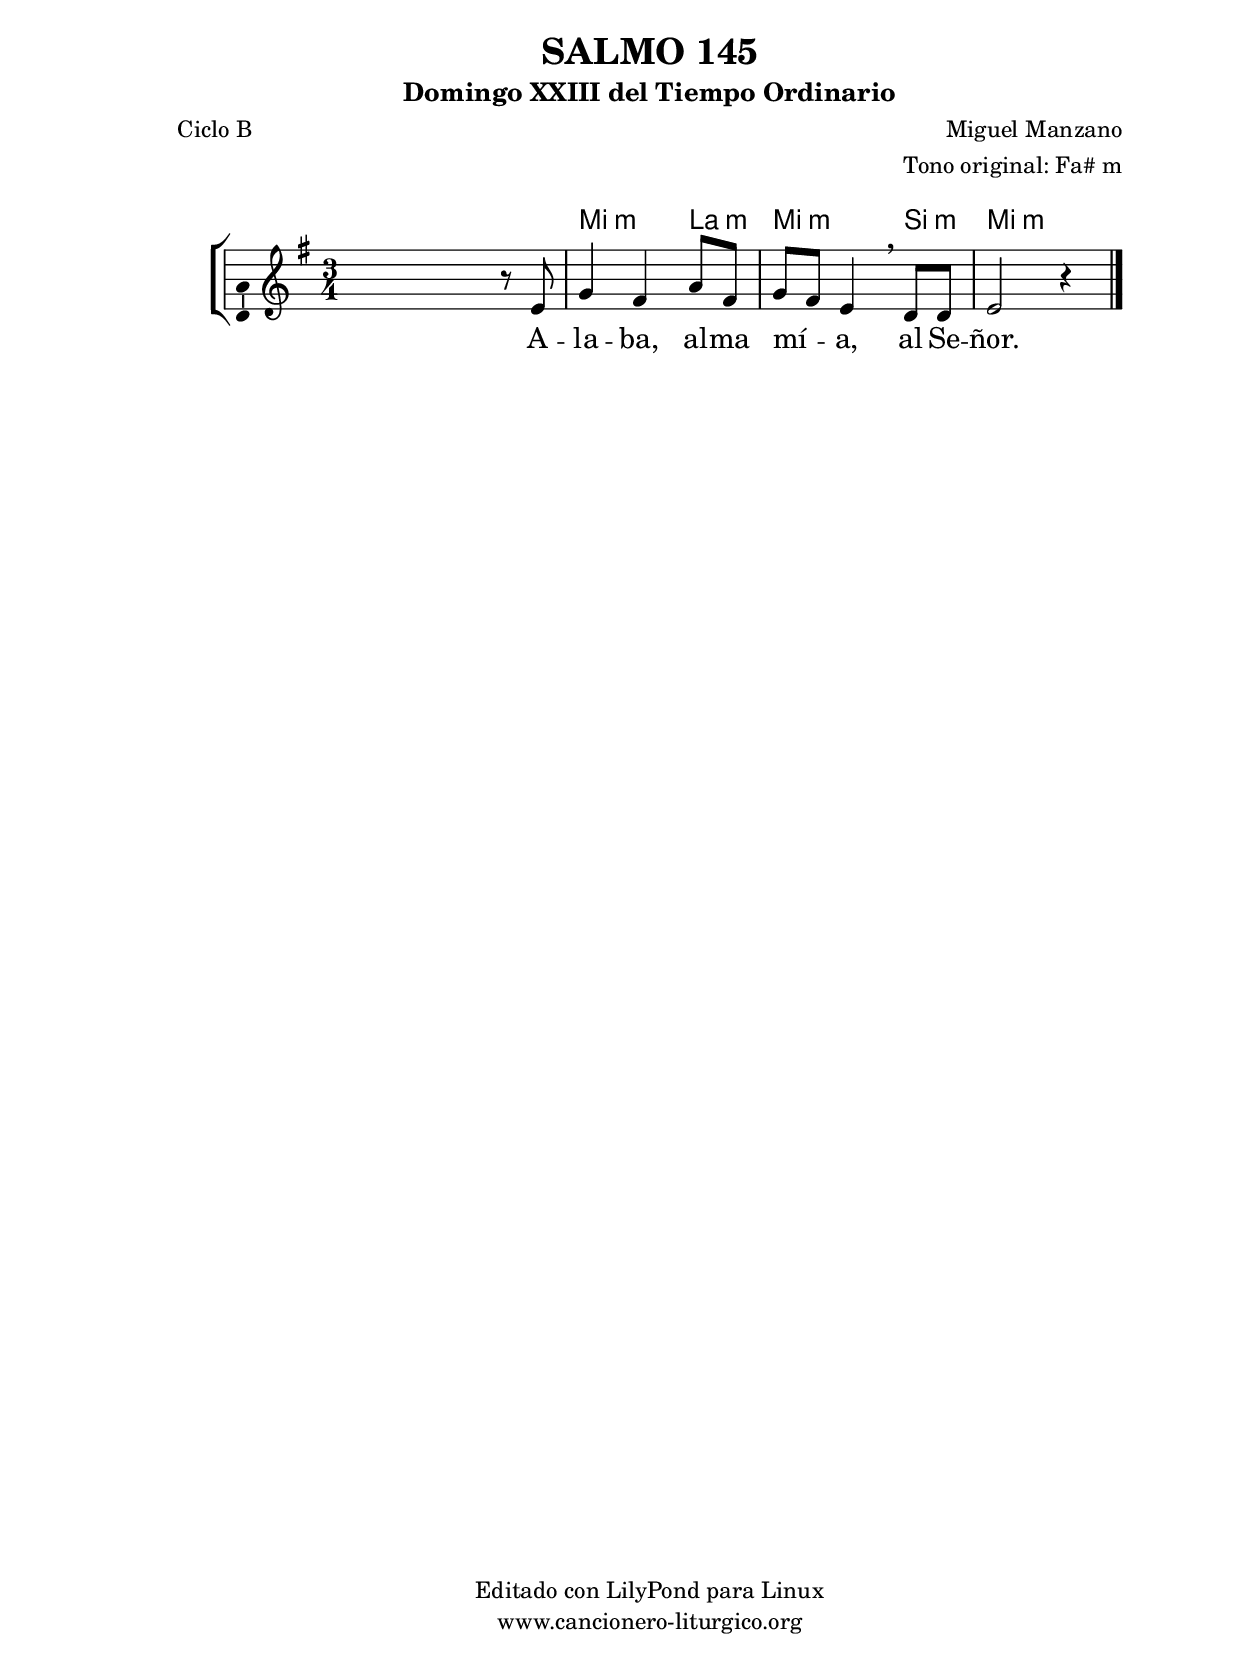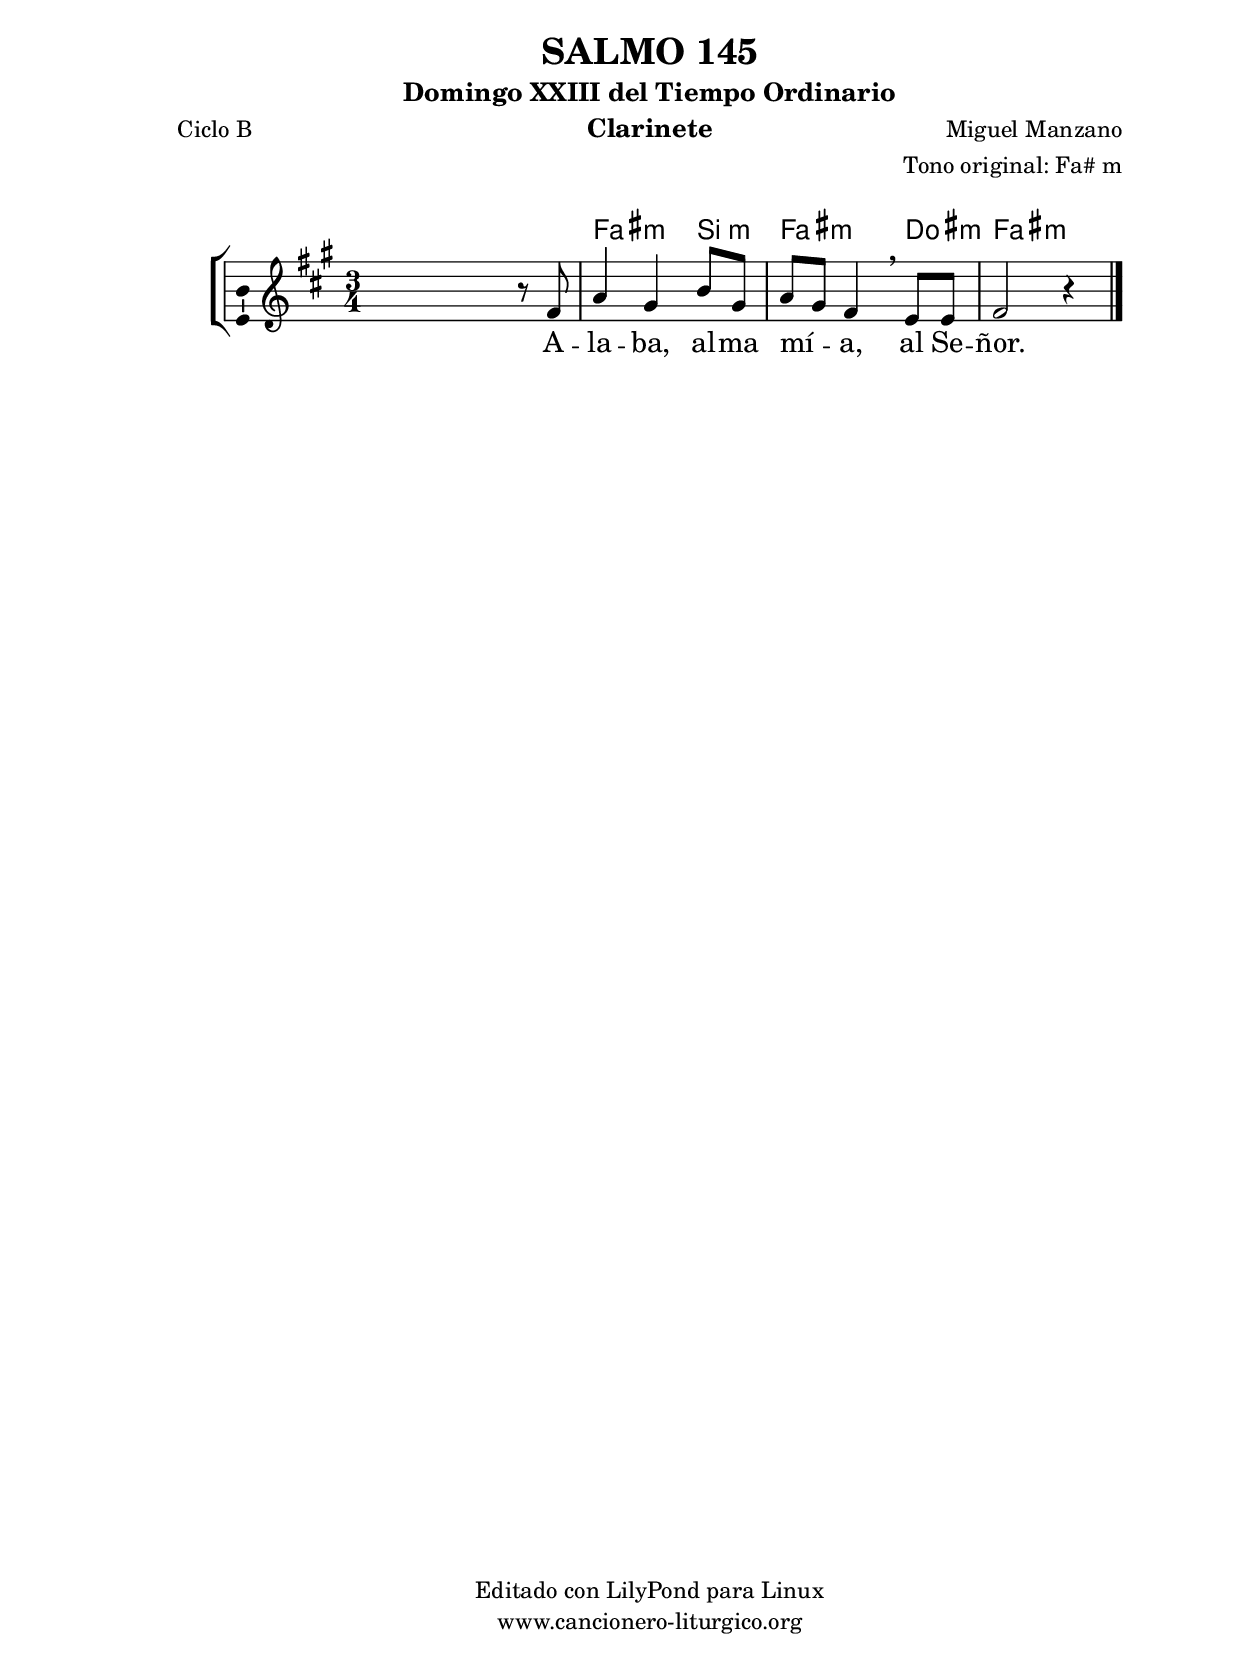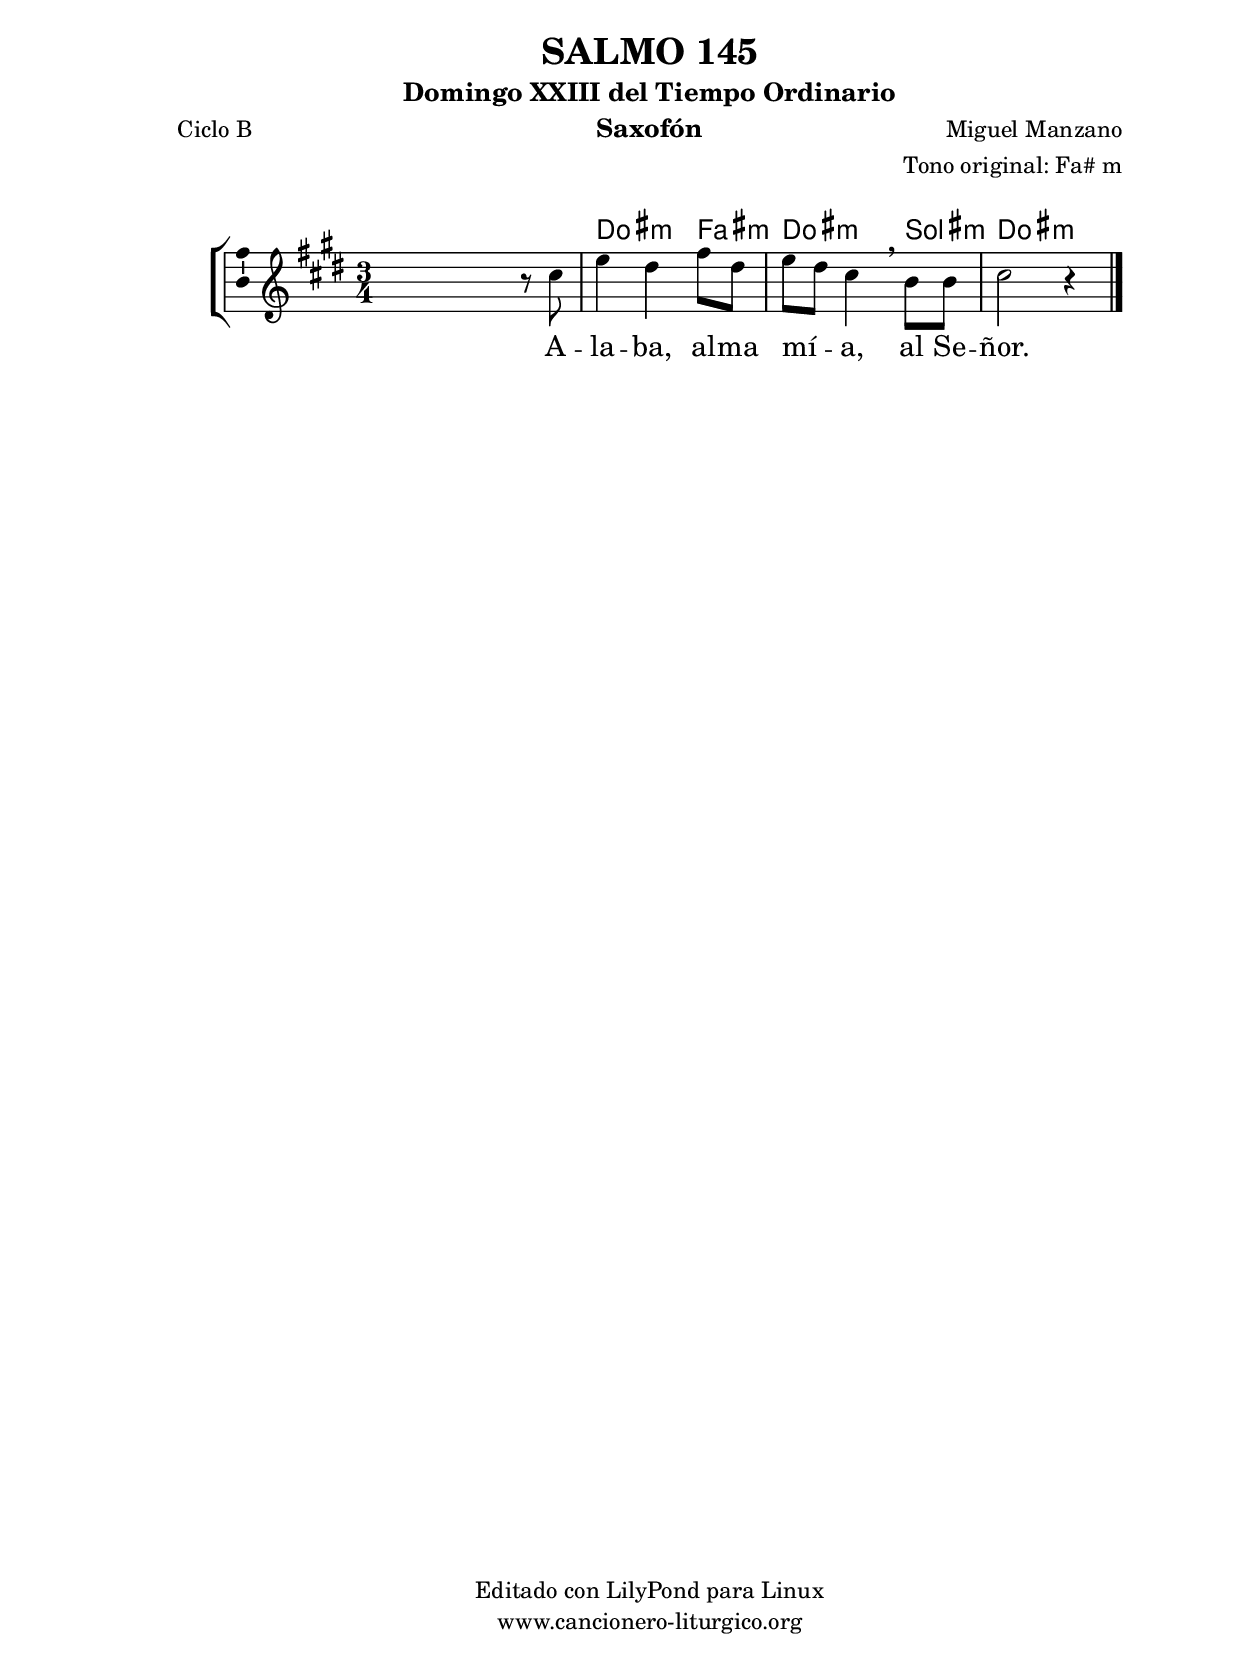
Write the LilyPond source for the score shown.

%
%para convertir .midi en .wav:
%timidity filename.midi -Ow -o finename.wav
%
%
%Para convertir de .wav a .mp3:
%lame -h -m j filename.wav
%
%
%para escuchar el midi:
%timidity nombrefichero.midi
%


%versión de lilypond para la que se ha escrito esta partitura:
\version "2.16.0"

	%Tamaño papel
	#(set-default-paper-size "a4")
	%Tamaño partitura
	#(set-global-staff-size 20)
	%No responde al pulsar sobre una nota
	#(ly:set-option 'point-and-click #f)

%parámetros del encabezamiento:
\header {
	title = "SALMO 145"
	subtitle = "Domingo XXIII del Tiempo Ordinario"
	composer = "Miguel Manzano"
	poet = "Ciclo B"
	meter = ""
	arranger = "Tono original: Fa# m"
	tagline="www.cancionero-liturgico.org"
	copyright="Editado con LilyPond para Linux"
	tiempo = "Ordinario"
	usos = "Salmo"
	letra = "Alaba, alma mía, al Señor."
	}

%parámetros asociados al papel:
\paper  {
	oddHeaderMarkup = \markup {\fill-line { \on-the-fly #not-first-page \fromproperty #'header:title \on-the-fly #not-first-page \fromproperty #'header:composer }}
	evenHeaderMarkup = \markup {\fill-line { \fromproperty #'header:composer \fromproperty #'header:title }}
	#(set-paper-size "a4")
	print-page-number = ##f
	first-page-number = 1
	print-first-page-number = ##f
%	head-separation = 3.0 \cm
	top-margin = 2.0 \cm
	bottom-margin = 0.5\cm
%%%	bottom-margin = -1.0\cm
	left-margin = 3.0 \cm
	line-width = 16.0 \cm 
	indent = 8\mm
	interscoreline = 2.\mm
	between-system-space = 15\mm
%	para que las partituras no llenen la hoja:
	ragged-bottom = ##t
%	idem para la última hoja:
	ragged-last-bottom = ##f
%	para que las partituras llenen el ancho del papel:
	ragged-last = ##f
	after-title-space = 2.5 \cm
%page-count=1
%system-count=8

	%Flexible Vertical Spacing
%	markup-markup-spacing =
%	#'((basic-distance . 15) (minimum-distance . 15) (padding . 3))
	markup-system-spacing =
	#'((basic-distance . 15) (minimum-distance . 15) (padding . 3))
	system-system-spacing =
	#'((basic-distance . 15) (minimum-distance . 15) (padding . 3))
	score-system-spacing =
	#'((basic-distance . 15) (minimum-distance . 15) (padding . 5))
%	top-system-spacing = % header
%	#'((basic-distance . 8) (minimum-distance . 0) (padding . 3))
%	top-markup-spacing =
%	#'((basic-distance . 20) (minimum-distance . 20) (padding . 3))
	last-bottom-spacing = % footer
	#'((basic-distance . 5) (minimum-distance . 5) (padding . 3))
%	score-markup-spacing =
%	#'((basic-distance . 16) (minimum-distance . 13) (padding . 3))

	}


%parámetros que afectan a toda la partitura:
global =  {
	%clave de sol (G):
	\clef G
	%armadura:
	\transpose fis e
	\key fis \minor
	\tempo 4=100
	\set Score.tempoHideNote = ##t
	}


acordes = {
	\italianChords
	\chordmode {
	\transpose fis e
{

s2.
fis2:m b4:m
fis2:m cis4:m
fis2.:m

	}
	}
}

melodia = 
	\transpose fis e
{
	\relative c'{

\time 3/4

s2 r8 fis8
a4 gis b8 gis
a8 gis fis4 \breathe e8 e
fis2 r4

	\bar "|."
	}
	}


texto = \lyricmode {
A -- la -- ba, al -- ma mí -- _ a, al Se -- ñor.
	}


acordesStaff = \context ChordNames = acordesStaff <<
	\set chordChanges = ##t
	\acordes
	>>


vozStaff = \context Voice = vozStaff
\with {\consists "Ambitus_engraver"}
<<
%	\set Staff.instrumentName = ""
%	\set Staff.shortInstrumentName = ""
%	\set Staff.midiInstrument = #"clarinet"
%	\set Staff.midiInstrument = #"cello"
%	\set Staff.midiInstrument = #"flute"
	\set Staff.midiInstrument = #"electric guitar (jazz)"
%	\set Staff.midiInstrument = #"english horn"
%	\set Staff.midiInstrument = #"violin"
%	\set Staff.midiInstrument = #"glockenspiel"
	\set Staff.midiMinimumVolume = #0.7
	\set Staff.midiMaximumVolume = #0.9
	\global
	\melodia
	>>


textoStaff = \context Lyrics = textoStaff <<
	\lyricsto vozStaff \texto
	>>

\book {
	\score {
		\context ChoirStaff {
			\override StaffGroup.SystemStartBracket #'collapse-height = #1
			\override Score.SystemStartBar #'collapse-height = #1
			<<
			\acordesStaff
			\vozStaff
			\textoStaff
			>>
			}
		\layout {
	    		\context {
				\Lyrics
				\override LyricText #'font-size = #2
				}
	   		 \context {
				\Score
				%fontSize = #3
				\override StaffSymbol #'staff-space = #(magstep +3)
				%\override Beam #'thickness = #0.55
				%\override SpacingSpanner #'spacing-increment = #1.0
				%\override Slur #'height-limit = #1.5
				}
			}
		}
	\score {
		\unfoldRepeats
		\context ChoirStaff {
			<<
			\acordesStaff
			\vozStaff
			>>
			}
		\midi {
	  		\context {
	  			\Score
				tempoWholesPerMinute = #(ly:make-moment 70 4)
				}
			}
		}
	}

%Partitura para clarinete
#(define output-suffix "C")
\book {
	\header{
		instrument = "Clarinete"
		}
	\score {
		\context ChoirStaff {
			\override StaffGroup.SystemStartBracket #'collapse-height = #1
			\override Score.SystemStartBar #'collapse-height = #1
\transpose c d
			<<
			\acordesStaff
			\vozStaff
			\textoStaff
			>>
			}
		\layout {
	    		\context {
				\Lyrics
				\override LyricText #'font-size = #2
				}
	   		 \context {
				\Score
				%fontSize = #3
				\override StaffSymbol #'staff-space = #(magstep +3)
				%\override Beam #'thickness = #0.55
				%\override SpacingSpanner #'spacing-increment = #1.0
				%\override Slur #'height-limit = #1.5
				}
			}
		}
	}

%Partitura para saxofón
#(define output-suffix "S")
\book {
	\header{
		instrument = "Saxofón"
		}
	\score {
		\context ChoirStaff {
			\override StaffGroup.SystemStartBracket #'collapse-height = #1
			\override Score.SystemStartBar #'collapse-height = #1
\transpose c a
			<<
			\acordesStaff
			\vozStaff
			\textoStaff
			>>
			}
		\layout {
	    		\context {
				\Lyrics
				\override LyricText #'font-size = #2
				}
	   		 \context {
				\Score
				%fontSize = #3
				\override StaffSymbol #'staff-space = #(magstep +3)
				%\override Beam #'thickness = #0.55
				%\override SpacingSpanner #'spacing-increment = #1.0
				%\override Slur #'height-limit = #1.5
				}
			}
		}
	}

